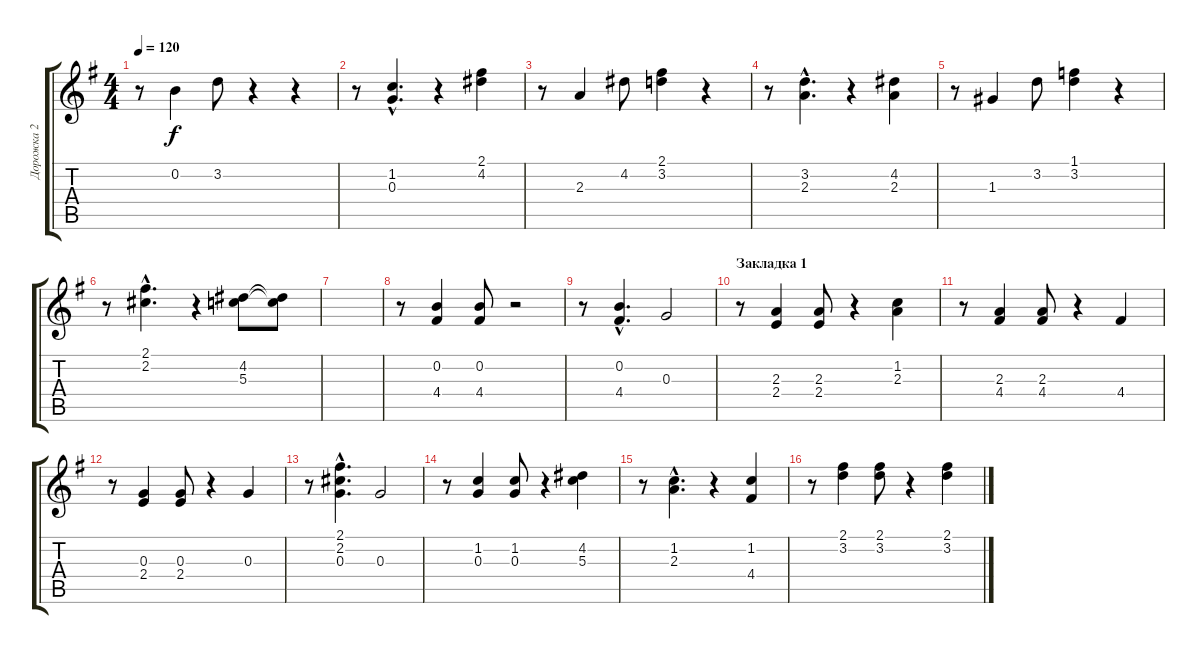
\track ("Дорожка 2" "Дорожка 2") {instrument acousticguitarnylon}
\staff {score tabs}
\tuning (E4 B3 G3 D3 A2 E2) {hide}
\ts (4 4)
\tempo 120
\clef g2
\ks g
r.8{dy f} 0.2.4 3.2.8 r.4 r.4 |
r.8 (1.2{hac} 0.3{hac}).4{d} r.4 (2.1 4.2).4 |
r.8 2.3.4 4.2.8 (2.1 3.2).4 r.4 |
r.8 (3.2{hac} 2.3{hac}).4{d} r.4 (4.2 2.3).4 |
r.8 1.3.4 3.2.8 (1.1 3.2).4 r.4 |
r.8 (2.1{hac} 2.2{hac}).4{d} r.4 (4.2 5.3).8 (4.2{t} 5.3{t}).8 |
|
r.8 (0.2 4.4).4 (0.2 4.4).8 r.2 |
r.8 (0.2{hac} 4.4{hac}).4{d} 0.3.2 |
\section ("" "Закладка 1")
r.8 (2.3 2.4).4 (2.3 2.4).8 r.4 (1.2 2.3).4 |
r.8 (2.3 4.4).4 (2.3 4.4).8 r.4 4.4.4 |
r.8 (0.3 2.4).4 (0.3 2.4).8 r.4 0.3.4 |
r.8 (2.1{hac} 2.2{hac} 0.3{hac}).4{d} 0.3.2 |
r.8 (1.2 0.3).4 (1.2 0.3).8 r.4 (4.2 5.3).4 |
r.8 (1.2{hac} 2.3{hac}).4{d} r.4 (1.2 4.4).4 |
r.8 (2.1 3.2).4 (2.1 3.2).8 r.4 (2.1 3.2).4
